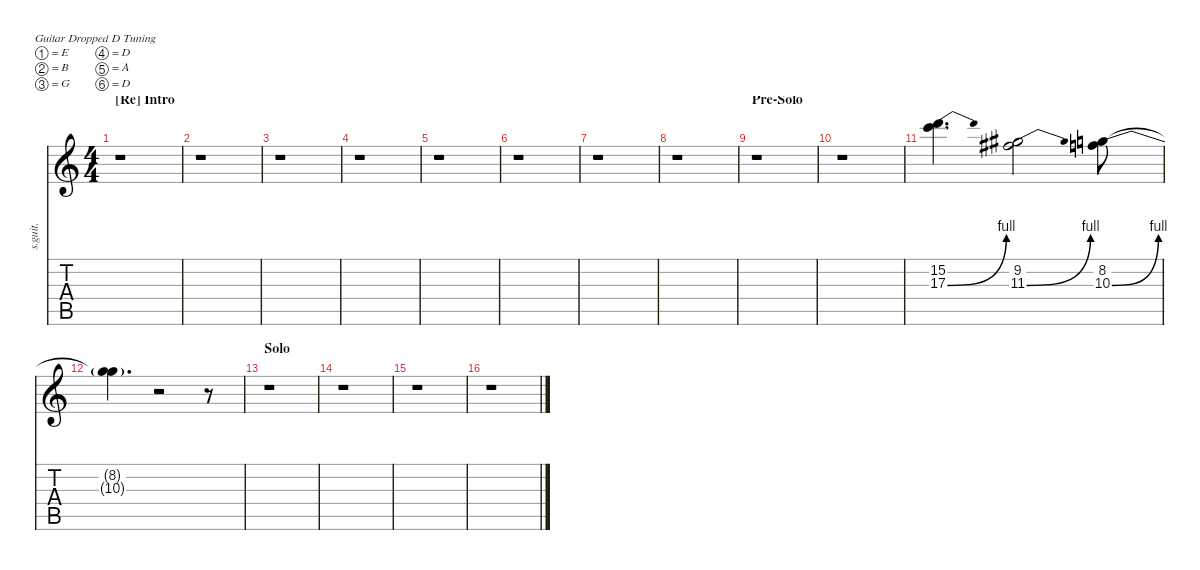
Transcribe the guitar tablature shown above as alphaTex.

\defaultSystemsLayout 4
\hideDynamics
\bracketExtendMode nobrackets
\track ("Harmonies/Fills II" "s.guit.") {instrument distortionguitar}
\staff {score tabs}
\tuning (E4 B3 G3 D3 A2 D2)
\ts (4 4)
\section ("Re" "Intro")
\tempo (125 hide)
\clef g2
\ks c
r.1{dy f} |
r.1 |
r.1 |
r.1 |
r.1 |
r.1 |
r.1 |
r.1 |
\section ("" "Pre-Solo")
r.1 |
r.1 |
(15.2 17.3{be (bend 0 0 15 4)}).4{d lyrics (0 "") lyrics (1 "") lyrics (2 "") lyrics (3 "") lyrics (4 "")} (9.2{acc #} 11.3{be (bend 0 0 15 4) acc #}).2{lyrics (0 "") lyrics (1 "") lyrics (2 "") lyrics (3 "") lyrics (4 "")} (8.2 10.3{be (bend 0 0 15 4)}).8{lyrics (0 "") lyrics (1 "") lyrics (2 "") lyrics (3 "") lyrics (4 "")} |
(8.2{t} 10.3{t}).4{d lyrics (0 "") lyrics (1 "") lyrics (2 "") lyrics (3 "") lyrics (4 "")} r.2 r.8 |
\section ("" "Solo")
r.1 |
r.1 |
r.1 |
r.1
